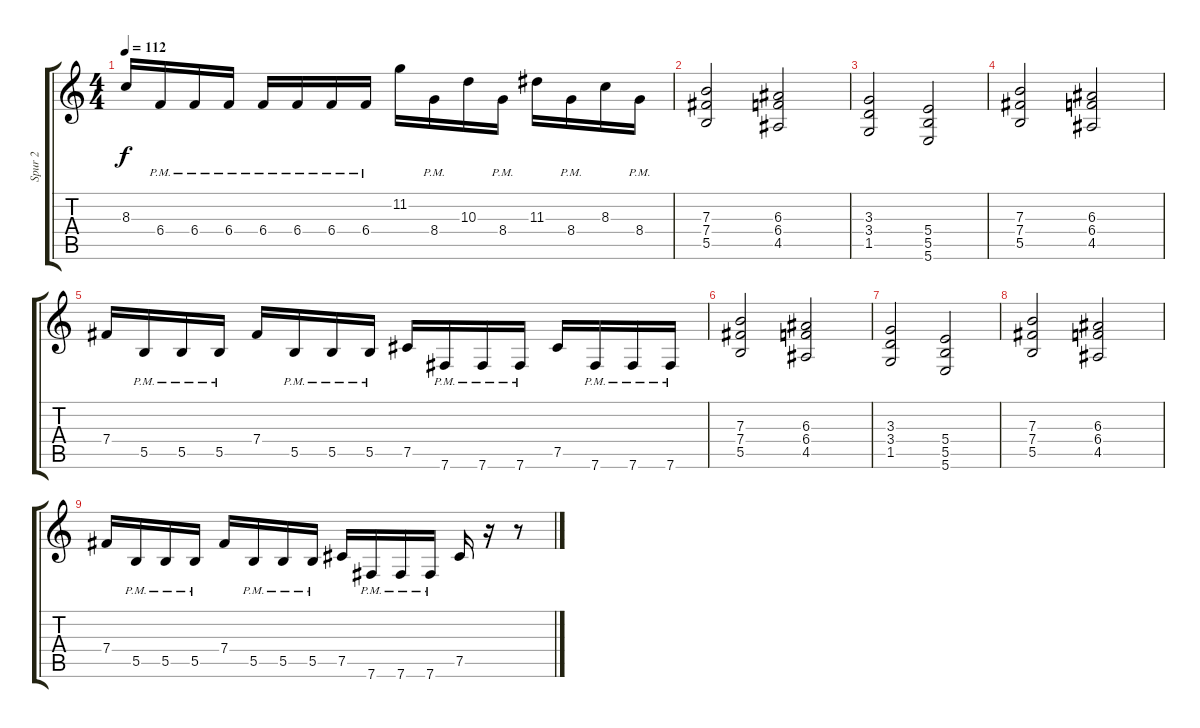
\track ("Spur 2" "Spur 2") {instrument distortionguitar}
\staff {score tabs}
\tuning (Db4 Ab3 E3 B2 Gb2 B1) {hide}
\ts (4 4)
\tempo 112
\clef g2
\ks c
8.3.16{dy f} 6.4{pm}.16 6.4{pm}.16 6.4{pm}.16 6.4{pm}.16 6.4{pm}.16 6.4{pm}.16 6.4{pm}.16 11.2.16 8.4{pm}.16 10.3.16 8.4{pm}.16 11.3.16 8.4{pm}.16 8.3.16 8.4{pm}.16 |
(7.3 7.4 5.5).2 (6.3 6.4 4.5).2 |
(3.3 3.4 1.5).2 (5.4 5.5 5.6).2 |
(7.3 7.4 5.5).2 (6.3 6.4 4.5).2 |
7.4.16 5.5{pm}.16 5.5{pm}.16 5.5{pm}.16 7.4.16 5.5{pm}.16 5.5{pm}.16 5.5{pm}.16 7.5.16 7.6{pm}.16 7.6{pm}.16 7.6{pm}.16 7.5.16 7.6{pm}.16 7.6{pm}.16 7.6{pm}.16 |
(7.3 7.4 5.5).2 (6.3 6.4 4.5).2 |
(3.3 3.4 1.5).2 (5.4 5.5 5.6).2 |
(7.3 7.4 5.5).2 (6.3 6.4 4.5).2 |
7.4.16 5.5{pm}.16 5.5{pm}.16 5.5{pm}.16 7.4.16 5.5{pm}.16 5.5{pm}.16 5.5{pm}.16 7.5.16 7.6{pm}.16 7.6{pm}.16 7.6{pm}.16 7.5.16 r.16 r.8
